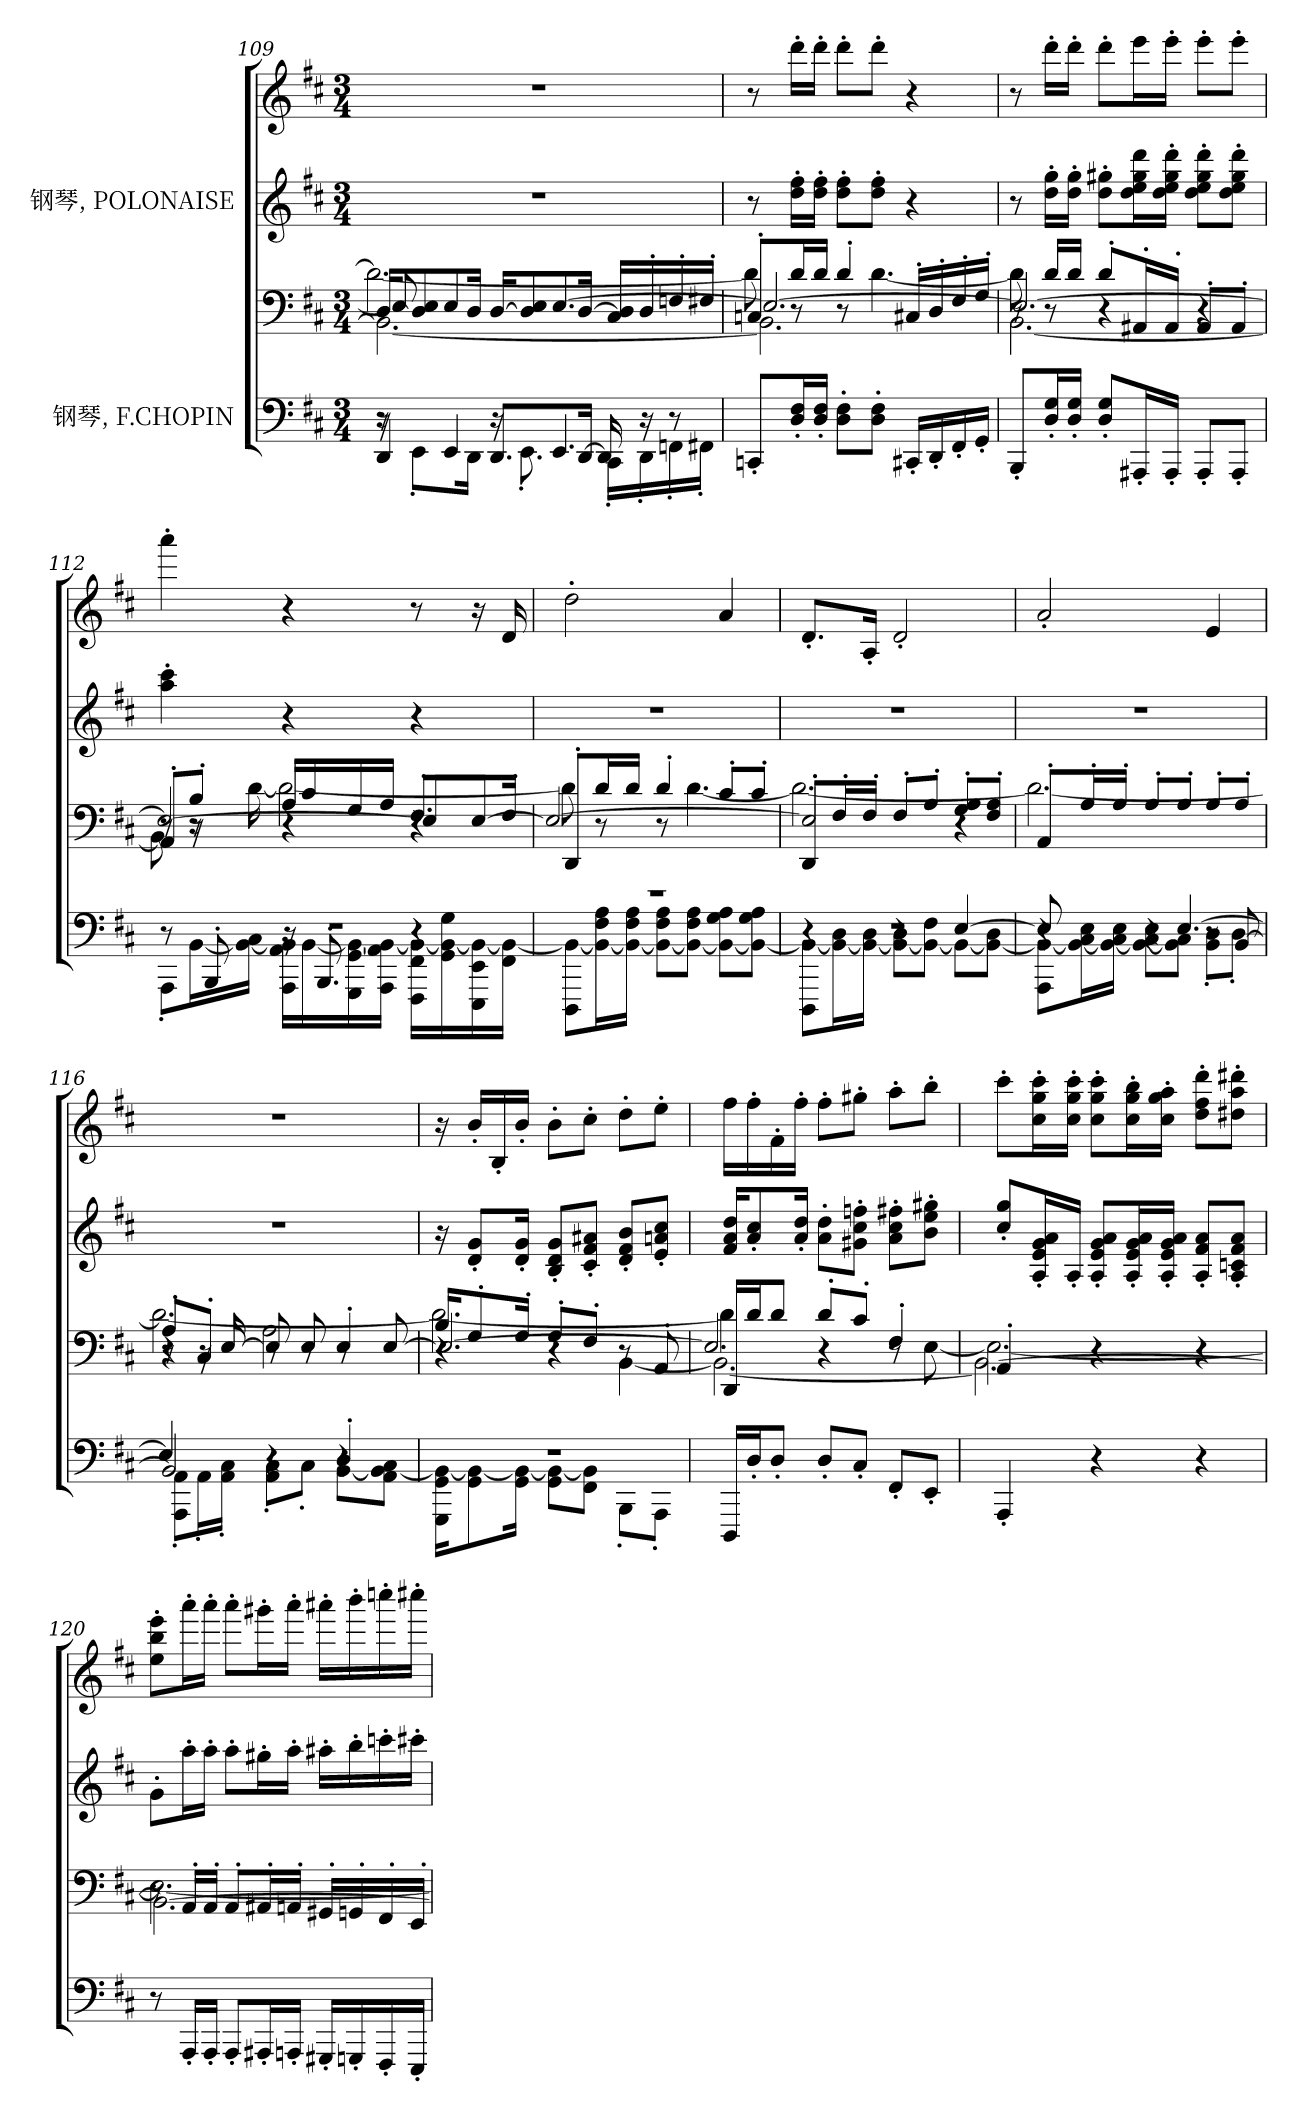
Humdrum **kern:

**kern	**kern	**kern	**kern
*part2	*part2	*part1	*part1
*staff4	*staff3	*staff2	*staff1
*I"钢琴, F.CHOPIN	*	*I"钢琴, POLONAISE	*
*clefF4	*clefF4	*clefG2	*clefG2
*k[f#c#]	*k[f#c#]	*k[f#c#]	*k[f#c#]
*M3/4	*M3/4	*M3/4	*M3/4
=109	=109	=109	=109
*^	*^	*	*
*	*^	*	*^	*	*
*	*	*	*	*	*^	*	*
8r	16r	4DD/	[16D/KL	2.d\_	8E/]	2.BB\_	2.r	2.r
.	8EE'\L	.	8D/] 8E/	.	.	.	.	.
4EE/	.	.	.	.	4E/	.	.	.
.	16DD\Jk	.	16D/Jk	.	.	.	.	.
.	16r	8.DD/L	[16D/KL	.	.	.	.	.
.	8.EE'\	.	8D/] 8E/	.	.	.	.	.
4.EE/	.	.	.	.	[4.E/	.	.	.
.	.	[16DD/Jk	[16D/Jk	.	.	.	.	.
.	16CC#'\LL	16DD/]	16C#/ 16D/]LL	.	.	.	.	.
.	16DD'\	16r	16D'/	.	.	.	.	.
.	16FFn'\	8r	16Fn'/	.	.	.	.	.
.	16FF#X'\JJ	.	16F#X'/JJ	.	.	.	.	.
*v	*v	*v	*	*	*	*	*	*
!!LO:PB:g=z
=110	=110	=110	=110	=110	=110	=110
8CCn'/L	8Cn'/L	8d\]	2.E/_	2.BB\]	8r	8r
16D/' 16F#/'L	16d/L	8r	.	.	16dd\' 16ff#\'LL	16ddd'\LL
16D/' 16F#/'JJ	16d/JJ	.	.	.	16dd\' 16ff#\'JJ	16ddd'\JJ
8D\' 8F#\'L	4d'/	8r	.	.	8dd\' 8ff#\'L	8ddd'\L
8D\' 8F#\'J	.	[4.d\	.	.	8dd\' 8ff#\'J	8ddd'\J
16CC#X'/LL	16C#X'/LL	.	.	.	4r	4r
16DD'/	16D'/	.	.	.	.	.
16FF#'/	16F#'/	.	.	.	.	.
16GG'/JJ	16G'/JJ	.	.	.	.	.
=111	=111	=111	=111	=111	=111	=111
8BBB'/L	8r	8d\]	2.E/_	[2.BB\	8r	8r
16D/' 16G/'L	16d/LL	8r	.	.	16dd\' 16gg\'LL	16ddd'\LL
16D/' 16G/'JJ	16d/JJ	.	.	.	16dd\' 16gg\'JJ	16ddd'\JJ
8D/' 8G/'L	8d'/L	4r	.	.	8dd\' 8gg#X\'L	8ddd'\L
16AAA#X'/L	16AA#X'/L	.	.	.	16dd\ 16ee\ 16gg#\ 16ddd\L	16eee\L
16AAA#'/JJ	16AA#'/JJ	.	.	.	16dd\' 16ee\' 16gg#\' 16ddd\'JJ	16eee'\JJ
8AAA#'/L	8AA#'/L	4r	.	.	8dd\' 8ee\' 8gg#\' 8ddd\'L	8eee'\L
8AAA#'/J	8AA#'/J	.	.	.	8dd\' 8ee\' 8gg#\' 8ddd\'J	8eee'\J
!!LO:LB:g=z
=112	=112	=112	=112	=112	=112	=112
*^	*	*	*	*	*	*
*	*^	*	*	*	*	*	*
2.r	8AAA'\L	8r	8AA'/L	8r	2E/_	8BB\]	4aa\' 4ccc#\'	4aaa'\
.	[16BB\L	8BBB'/	8B'/J	16r	.	8r	.	.
.	16BB\_ 16C#\JJ	.	.	[16d\	.	.	.	.
.	16AAA\ 16AA\ 16BB\]LL	16r	16A/LL	2d\_	.	4r	4r	4r
.	[16BB\	8.BBB'/	16c#/	.	.	.	.	.
.	16GGG\ 16GG\ 16BB\_	.	16G/	.	.	.	.	.
.	16AAA\ 16AA\ 16BB\_JJ	.	16A/JJ	.	.	.	.	.
.	16FFF#\ 16FF#\ 16BB\_LL	4r	8.F#'/L	.	8E/L]	4r	4r	8r
.	16GG\ 16BB\_ 16G\	.	.	.	.	.	.	.
.	16EEE\ 16EE\ 16BB\_	.	.	.	[8E/J	.	.	16r
.	16FF#\ 16BB\_JJ	.	16F#'/Jk	.	.	.	.	16d/
*	*v	*v	*	*	*	*	*	*
*	*	*	*	*v	*v	*	*
=113	=113	=113	=113	=113	=113	=113
2.r	8DDD\ 8BB\_L	8DD'/L	8d\]	2.E/_	2.r	2dd'\
.	16BB\_ 16F#\ 16A\L	16d/L	8r	.	.	.
.	16BB\_ 16F#\ 16A\JJ	16d/JJ	.	.	.	.
.	8BB\_ 8F#\ 8A\L	4d'/	8r	.	.	.
.	8BB\_ 8F#\ 8A\J	.	[4.d\	.	.	.
.	8BB\_ 8G\ 8A\L	8c#'/L	.	.	.	4a/
.	8BB\_ 8G\ 8A\J	8c#'/J	.	.	.	.
!!LO:LB:g=z
=114	=114	=114	=114	=114	=114	=114
*	*^	*	*	*	*	*
2.r	8DDD\ 8BB\_L	4r	8DD'/L	2.d\_	2E/]	2.r	8.d'/L
.	16BB\_ 16D\L	.	16F#'/L	.	.	.	.
.	16BB\_ 16D\JJ	.	16F#'/JJ	.	.	.	16A'/Jk
.	8BB\_ 8D\L	4r	8F#'/L	.	.	.	2d'/
.	8BB\_ 8F#\J	.	8A'/J	.	.	.	.
.	8BB\L_	[4E/	8G/' 8A/'L	.	4r	.	.
.	8BB\_ 8D\J	.	8F#/' 8A/'J	.	.	.	.
*	*	*	*	*v	*v	*	*
=115	=115	=115	=115	=115	=115	=115
4r	8AAA\ 8BB\_L	8E/]	8AA'/L	2.d\_	2.r	2a'/
.	16BB\_ 16C#\ 16E\L	8r	16A'/L	.	.	.
.	16BB\_ 16C#\ 16E\JJ	.	16A'/JJ	.	.	.
4r	8BB\_ 8C#\ 8E\L	8r	8A'/L	.	.	.
.	8BB\] 8C#\J	[4.E/	8A'/J	.	.	.
8r	8BB\' 8D\'L	.	8A'/L	.	.	4e/
[8BB/	8D'\J	.	8A'/J	.	.	.
=116	=116	=116	=116	=116	=116	=116
*	*	*	*^	*^	*	*
2BB/]	8AAA\' 8AA\'L	4E/]	8A'/L	2.d\_	8r	4r	2.r	2.r
.	16AA'\L	.	8C#'/J	.	16r	.	.	.
.	16AA\' 16C#\'JJ	.	.	.	[16E/	.	.	.
.	8AA\' 8C#\'L	4r	8r	.	8E/]	2A\	.	.
.	8C#'\J	.	8E/	.	8r	.	.	.
4r	[8BB\L	4D'/	4E'/	.	8r	.	.	.
.	8AA\ 8BB\_ 8C#\J	.	.	.	[8E/	.	.	.
*	*v	*v	*	*	*	*	*	*
!!LO:PB:g=z
=117	=117	=117	=117	=117	=117	=117	=117
2.r	16GGG\ 16GG\ 16BB\_KL	16B/KL	2.d\_	2.E/_	4r	16r	16r
.	8GG\ 8BB\_	8G'/	.	.	.	8d/' 8g/'L	16b'/LL
.	.	.	.	.	.	.	16B'/
.	16GG\ 16BB\_Jk	16G'/Jk	.	.	.	16d/' 16g/'Jk	16b'/JJ
.	8GG\ 8BB\_L	8G'/L	.	.	4r	8B/' 8d/' 8g/'L	8b'\L
.	8FF#\ 8BB\]J	8F#'/J	.	.	.	8c#/' 8f#/' 8a#X/'J	8cc#'\J
.	8BBB'\L	8r	.	.	[4BB\	8d/' 8f#/' 8b/'L	8dd'\L
.	8AAA'\J	8AA'/	.	.	.	8e/' 8an/' 8cc#/'J	8ee'\J
*v	*v	*	*	*	*	*	*
=118	=118	=118	=118	=118	=118	=118
16DDD/LL	16DD/LL	4d\]	2.E/]	2.BB\_	16f#/ 16a/ 16dd/KL	16ff#\LL
16D'/J	16d/J	.	.	.	8a/' 8cc#/'	16ff#'\
8D'/J	8d/J	.	.	.	.	16f#'\
.	.	.	.	.	16a/' 16dd/'Jk	16ff#'\JJ
8D'/L	8d'/L	4r	.	.	8a\' 8dd\'L	8ff#'\L
8C#'/J	8c#'/J	.	.	.	8g#X\' 8cc#\' 8ffn\'J	8gg#X'\J
8FF#'/L	4F#'/	8r	.	.	8a\' 8cc#\' 8ff#X\'L	8aa'\L
8EE'/J	.	[8E\	.	.	8b\' 8ee\' 8gg#X\'J	8bb'\J
*	*	*	*v	*v	*	*
=119	=119	=119	=119	=119	=119
4AAA'/	4AA'/	2.E\_	2.BB\_	8cc#/' 8gg/'L	8ccc#'\L
.	.	.	.	16A/' 16e/' 16g/' 16a/'L	16cc#\' 16gg\' 16ccc#\'L
.	.	.	.	16A'/JJ	16cc#\' 16gg\' 16ccc#\'JJ
4r	4r	.	.	8A/' 8e/' 8g/' 8a/'L	8cc#\' 8gg\' 8ccc#\'L
.	.	.	.	16A/' 16e/' 16g/' 16a/'L	16cc#\' 16gg\' 16bb\'L
.	.	.	.	16A/' 16e/' 16g/' 16a/'JJ	16cc#\' 16gg\' 16aa\'JJ
4r	4r	.	.	8A/' 8f#/' 8a/'L	8dd\' 8ff#\' 8ddd\'L
.	.	.	.	8A/' 8cn/' 8f#/' 8a/'J	8dd#X\' 8aa\' 8ddd#X\'J
!!LO:LB:g=z
=120	=120	=120	=120	=120	=120
8r	8r	2.E\_	2.BB\_	8g'\L	8ee\' 8bb\' 8eee\'L
16AAA'/LL	16AA'/LL	.	.	16aa'\L	16aaa'\L
16AAA'/JJ	16AA'/JJ	.	.	16aa'\JJ	16aaa'\JJ
8AAA'/L	8AA'/L	.	.	8aa'\L	8aaa'\L
16AAA#X'/L	16AA#X'/L	.	.	16gg#X'\L	16ggg#X'\L
16AAAn'/JJ	16AAn'/JJ	.	.	16aa'\JJ	16aaa'\JJ
16GGG#X'/LL	16GG#X'/LL	.	.	16aa#X'\LL	16aaa#X'\LL
16GGGn'/	16GGn'/	.	.	16bb'\	16bbb'\
16FFF#'/	16FF#'/	.	.	16cccn'\	16ccccn'\
16EEE'/JJ	16EE'/JJ	.	.	16ccc#X'\JJ	16cccc#X'\JJ
*	*v	*v	*v	*	*
=	=	=	=
*-	*-	*-	*-
